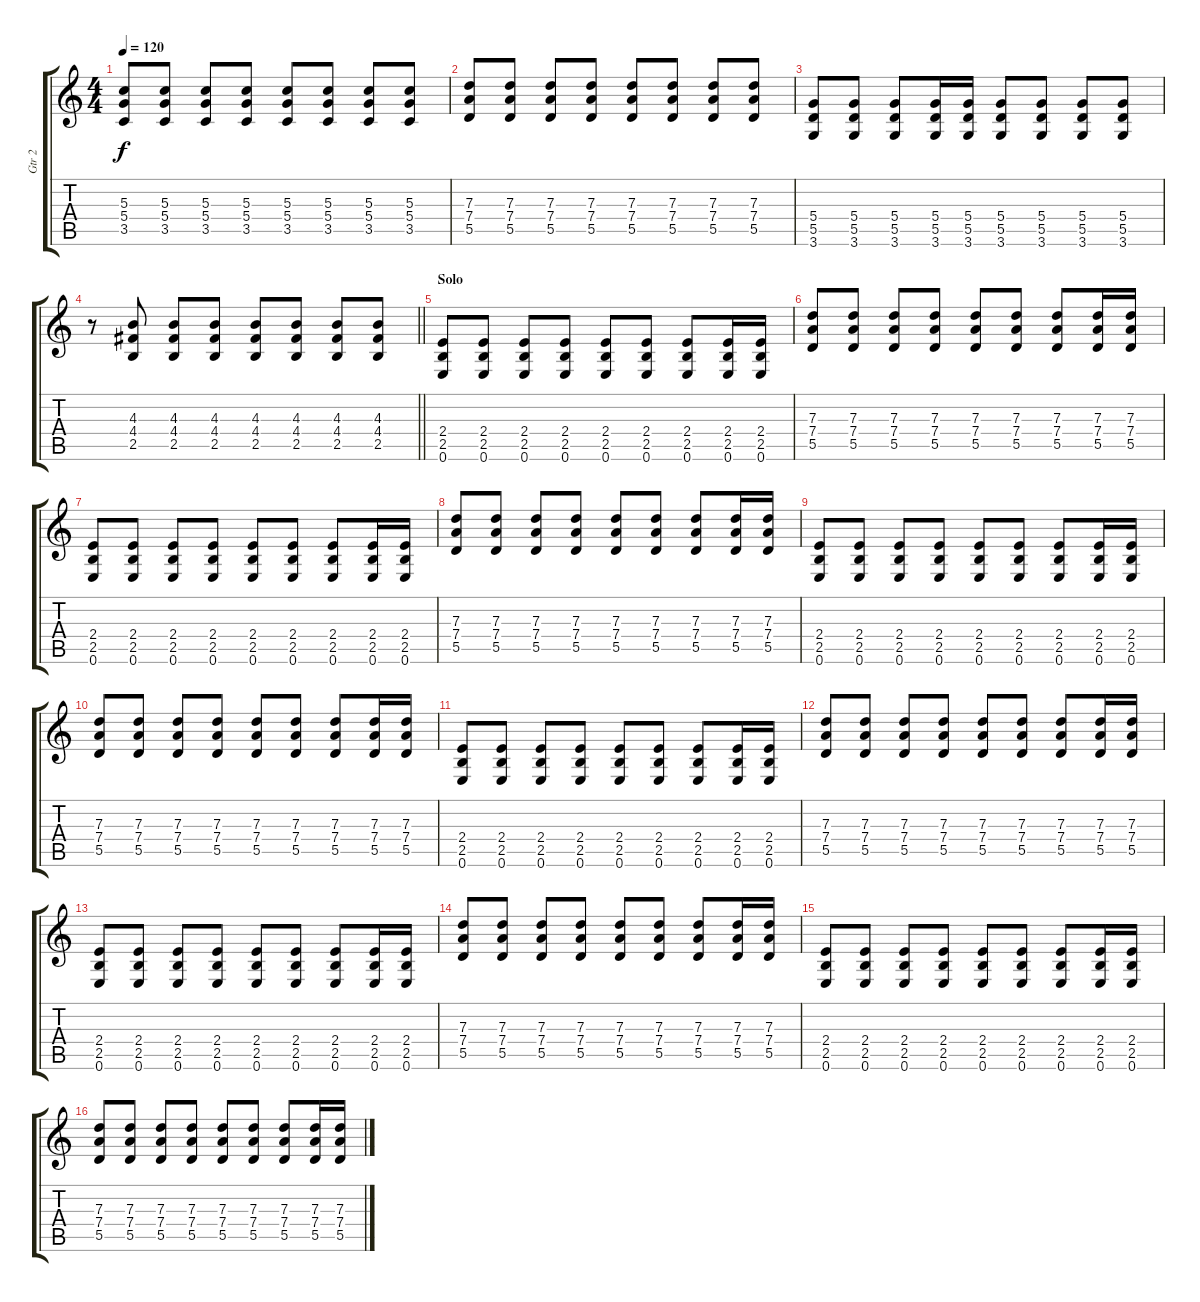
\track ("Gtr 2" "Gtr 2") {instrument distortionguitar}
\staff {score tabs}
\tuning (E4 B3 G3 D3 A2 E2) {hide}
\ts (4 4)
\tempo 120
\clef g2
\ks c
(5.3 5.4 3.5).8{dy f} (5.3 5.4 3.5).8 (5.3 5.4 3.5).8 (5.3 5.4 3.5).8 (5.3 5.4 3.5).8 (5.3 5.4 3.5).8 (5.3 5.4 3.5).8 (5.3 5.4 3.5).8 |
(7.3 7.4 5.5).8 (7.3 7.4 5.5).8 (7.3 7.4 5.5).8 (7.3 7.4 5.5).8 (7.3 7.4 5.5).8 (7.3 7.4 5.5).8 (7.3 7.4 5.5).8 (7.3 7.4 5.5).8 |
(5.4 5.5 3.6).8 (5.4 5.5 3.6).8 (5.4 5.5 3.6).8 (5.4 5.5 3.6).16 (5.4 5.5 3.6).16 (5.4 5.5 3.6).8 (5.4 5.5 3.6).8 (5.4 5.5 3.6).8 (5.4 5.5 3.6).8 |
\barLineRight lightlight
r.8 (4.3 4.4 2.5).8 (4.3 4.4 2.5).8 (4.3 4.4 2.5).8 (4.3 4.4 2.5).8 (4.3 4.4 2.5).8 (4.3 4.4 2.5).8 (4.3 4.4 2.5).8 |
\section ("" "Solo")
(2.4 2.5 0.6).8 (2.4 2.5 0.6).8 (2.4 2.5 0.6).8 (2.4 2.5 0.6).8 (2.4 2.5 0.6).8 (2.4 2.5 0.6).8 (2.4 2.5 0.6).8 (2.4 2.5 0.6).16 (2.4 2.5 0.6).16 |
(7.3 7.4 5.5).8 (7.3 7.4 5.5).8 (7.3 7.4 5.5).8 (7.3 7.4 5.5).8 (7.3 7.4 5.5).8 (7.3 7.4 5.5).8 (7.3 7.4 5.5).8 (7.3 7.4 5.5).16 (7.3 7.4 5.5).16 |
(2.4 2.5 0.6).8 (2.4 2.5 0.6).8 (2.4 2.5 0.6).8 (2.4 2.5 0.6).8 (2.4 2.5 0.6).8 (2.4 2.5 0.6).8 (2.4 2.5 0.6).8 (2.4 2.5 0.6).16 (2.4 2.5 0.6).16 |
(7.3 7.4 5.5).8 (7.3 7.4 5.5).8 (7.3 7.4 5.5).8 (7.3 7.4 5.5).8 (7.3 7.4 5.5).8 (7.3 7.4 5.5).8 (7.3 7.4 5.5).8 (7.3 7.4 5.5).16 (7.3 7.4 5.5).16 |
(2.4 2.5 0.6).8 (2.4 2.5 0.6).8 (2.4 2.5 0.6).8 (2.4 2.5 0.6).8 (2.4 2.5 0.6).8 (2.4 2.5 0.6).8 (2.4 2.5 0.6).8 (2.4 2.5 0.6).16 (2.4 2.5 0.6).16 |
(7.3 7.4 5.5).8 (7.3 7.4 5.5).8 (7.3 7.4 5.5).8 (7.3 7.4 5.5).8 (7.3 7.4 5.5).8 (7.3 7.4 5.5).8 (7.3 7.4 5.5).8 (7.3 7.4 5.5).16 (7.3 7.4 5.5).16 |
(2.4 2.5 0.6).8 (2.4 2.5 0.6).8 (2.4 2.5 0.6).8 (2.4 2.5 0.6).8 (2.4 2.5 0.6).8 (2.4 2.5 0.6).8 (2.4 2.5 0.6).8 (2.4 2.5 0.6).16 (2.4 2.5 0.6).16 |
(7.3 7.4 5.5).8 (7.3 7.4 5.5).8 (7.3 7.4 5.5).8 (7.3 7.4 5.5).8 (7.3 7.4 5.5).8 (7.3 7.4 5.5).8 (7.3 7.4 5.5).8 (7.3 7.4 5.5).16 (7.3 7.4 5.5).16 |
(2.4 2.5 0.6).8 (2.4 2.5 0.6).8 (2.4 2.5 0.6).8 (2.4 2.5 0.6).8 (2.4 2.5 0.6).8 (2.4 2.5 0.6).8 (2.4 2.5 0.6).8 (2.4 2.5 0.6).16 (2.4 2.5 0.6).16 |
(7.3 7.4 5.5).8 (7.3 7.4 5.5).8 (7.3 7.4 5.5).8 (7.3 7.4 5.5).8 (7.3 7.4 5.5).8 (7.3 7.4 5.5).8 (7.3 7.4 5.5).8 (7.3 7.4 5.5).16 (7.3 7.4 5.5).16 |
(2.4 2.5 0.6).8 (2.4 2.5 0.6).8 (2.4 2.5 0.6).8 (2.4 2.5 0.6).8 (2.4 2.5 0.6).8 (2.4 2.5 0.6).8 (2.4 2.5 0.6).8 (2.4 2.5 0.6).16 (2.4 2.5 0.6).16 |
(7.3 7.4 5.5).8 (7.3 7.4 5.5).8 (7.3 7.4 5.5).8 (7.3 7.4 5.5).8 (7.3 7.4 5.5).8 (7.3 7.4 5.5).8 (7.3 7.4 5.5).8 (7.3 7.4 5.5).16 (7.3 7.4 5.5).16
